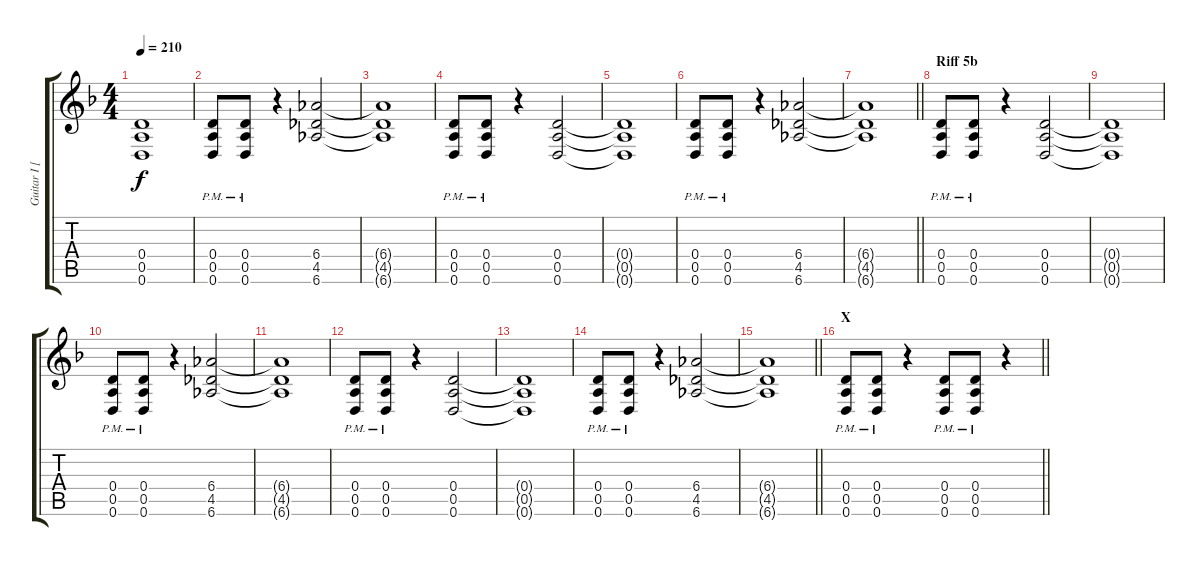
\track ("Guitar I [Right]" "Guitar I [") {instrument overdrivenguitar}
\staff {score tabs}
\tuning (E4 B3 G3 D3 A2 D2) {hide}
\ts (4 4)
\tempo 210
\clef g2
\ks dminor
(0.4{t} 0.5{t} 0.6{t}).1{dy f} |
(0.4{pm} 0.5{pm} 0.6{pm}).8 (0.4{pm} 0.5{pm} 0.6{pm}).8 r.4 (6.4 4.5 6.6).2 |
(6.4{t} 4.5{t} 6.6{t}).1 |
(0.4{pm} 0.5{pm} 0.6{pm}).8 (0.4{pm} 0.5{pm} 0.6{pm}).8 r.4 (0.4 0.5 0.6).2 |
(0.4{t} 0.5{t} 0.6{t}).1 |
(0.4{pm} 0.5{pm} 0.6{pm}).8 (0.4{pm} 0.5{pm} 0.6{pm}).8 r.4 (6.4 4.5 6.6).2 |
\barLineRight lightlight
(6.4{t} 4.5{t} 6.6{t}).1 |
\section ("" "Riff 5b")
(0.4{pm} 0.5{pm} 0.6{pm}).8 (0.4{pm} 0.5{pm} 0.6{pm}).8 r.4 (0.4 0.5 0.6).2 |
(0.4{t} 0.5{t} 0.6{t}).1 |
(0.4{pm} 0.5{pm} 0.6{pm}).8 (0.4{pm} 0.5{pm} 0.6{pm}).8 r.4 (6.4 4.5 6.6).2 |
(6.4{t} 4.5{t} 6.6{t}).1 |
(0.4{pm} 0.5{pm} 0.6{pm}).8 (0.4{pm} 0.5{pm} 0.6{pm}).8 r.4 (0.4 0.5 0.6).2 |
(0.4{t} 0.5{t} 0.6{t}).1 |
(0.4{pm} 0.5{pm} 0.6{pm}).8 (0.4{pm} 0.5{pm} 0.6{pm}).8 r.4 (6.4 4.5 6.6).2 |
\barLineRight lightlight
(6.4{t} 4.5{t} 6.6{t}).1 |
\section ("" "X")
\barLineRight lightlight
(0.4{pm} 0.5{pm} 0.6{pm}).8 (0.4{pm} 0.5{pm} 0.6{pm}).8 r.4 (0.4{pm} 0.5{pm} 0.6{pm}).8 (0.4{pm} 0.5{pm} 0.6{pm}).8 r.4
